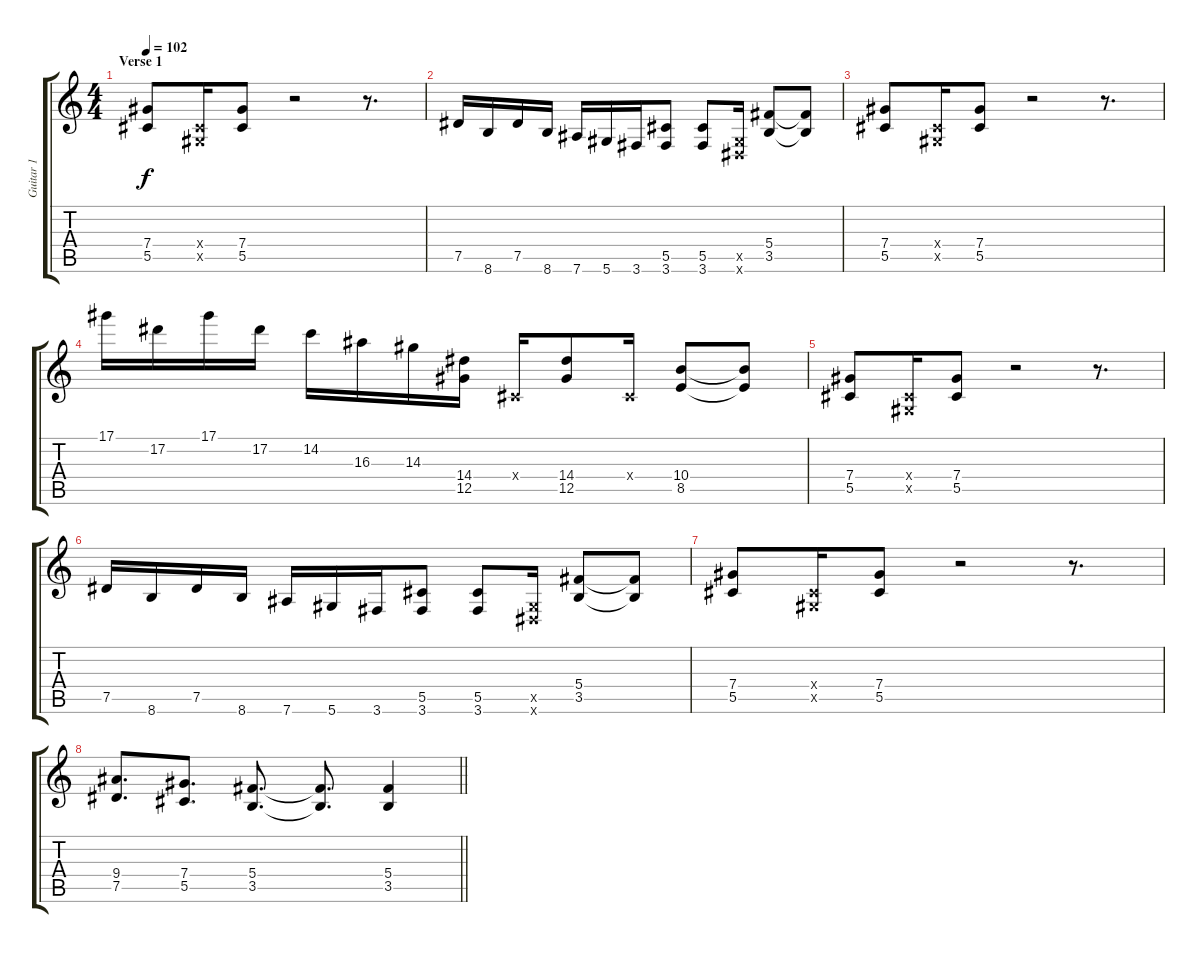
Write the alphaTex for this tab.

\track ("Guitar 1" "Guitar 1") {instrument distortionguitar}
\staff {score tabs}
\tuning (Eb4 Bb3 Gb3 Db3 Ab2 Eb2) {hide}
\ts (4 4)
\section ("" "Verse 1")
\tempo 102
\clef g2
\ks c
(7.4 5.5).8{dy f} (0.4{x} 0.5{x}).16 (7.4 5.5).8 r.2 r.8{d} |
7.5.16 8.6.16 7.5.16 8.6.16 7.6.16 5.6.16 3.6.16 (5.5 3.6).8 (5.5 3.6).8 (0.5{x} 0.6{x}).16 (5.4 3.5).8 (5.4{t} 3.5{t}).8 |
(7.4 5.5).8 (0.4{x} 0.5{x}).16 (7.4 5.5).8 r.2 r.8{d} |
17.1.16 17.2.16 17.1.16 17.2.16 14.2.16 16.3.16 14.3.16 (14.4 12.5).16 0.4{x}.16 (14.4 12.5).8 0.4{x}.16 (10.4 8.5).8 (10.4{t} 8.5{t}).8 |
(7.4 5.5).8 (0.4{x} 0.5{x}).16 (7.4 5.5).8 r.2 r.8{d} |
7.5.16 8.6.16 7.5.16 8.6.16 7.6.16 5.6.16 3.6.16 (5.5 3.6).8 (5.5 3.6).8 (0.5{x} 0.6{x}).16 (5.4 3.5).8 (5.4{t} 3.5{t}).8 |
(7.4 5.5).8 (0.4{x} 0.5{x}).16 (7.4 5.5).8 r.2 r.8{d} |
\barLineRight lightlight
(9.4 7.5).8{d} (7.4 5.5).8{d} (5.4 3.5).8{d} (5.4{t} 3.5{t}).8{d} (5.4 3.5).4
